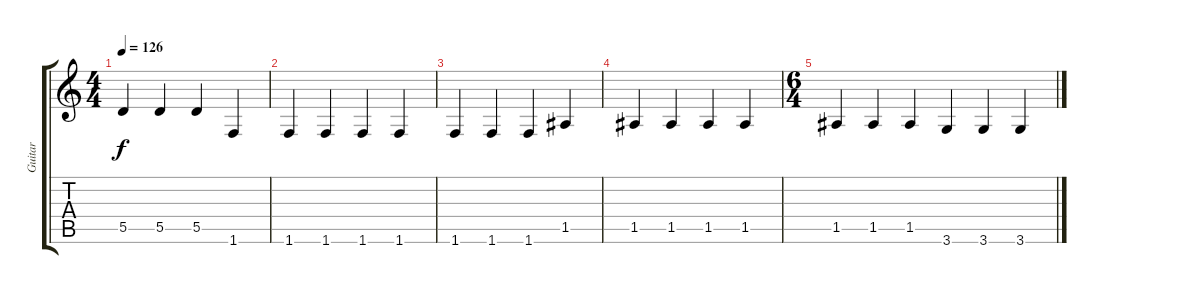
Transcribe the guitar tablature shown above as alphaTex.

\track ("Guitar" "Guitar") {instrument distortionguitar}
\staff {score tabs}
\tuning (E4 B3 G3 D3 A2 E2) {hide}
\ts (4 4)
\tempo 126
\clef g2
\ks c
5.5.4{dy f} 5.5.4 5.5.4 1.6.4 |
1.6.4 1.6.4 1.6.4 1.6.4 |
1.6.4 1.6.4 1.6.4 1.5.4 |
1.5.4 1.5.4 1.5.4 1.5.4 |
\ts (6 4)
1.5.4 1.5.4 1.5.4 3.6.4 3.6.4 3.6.4
